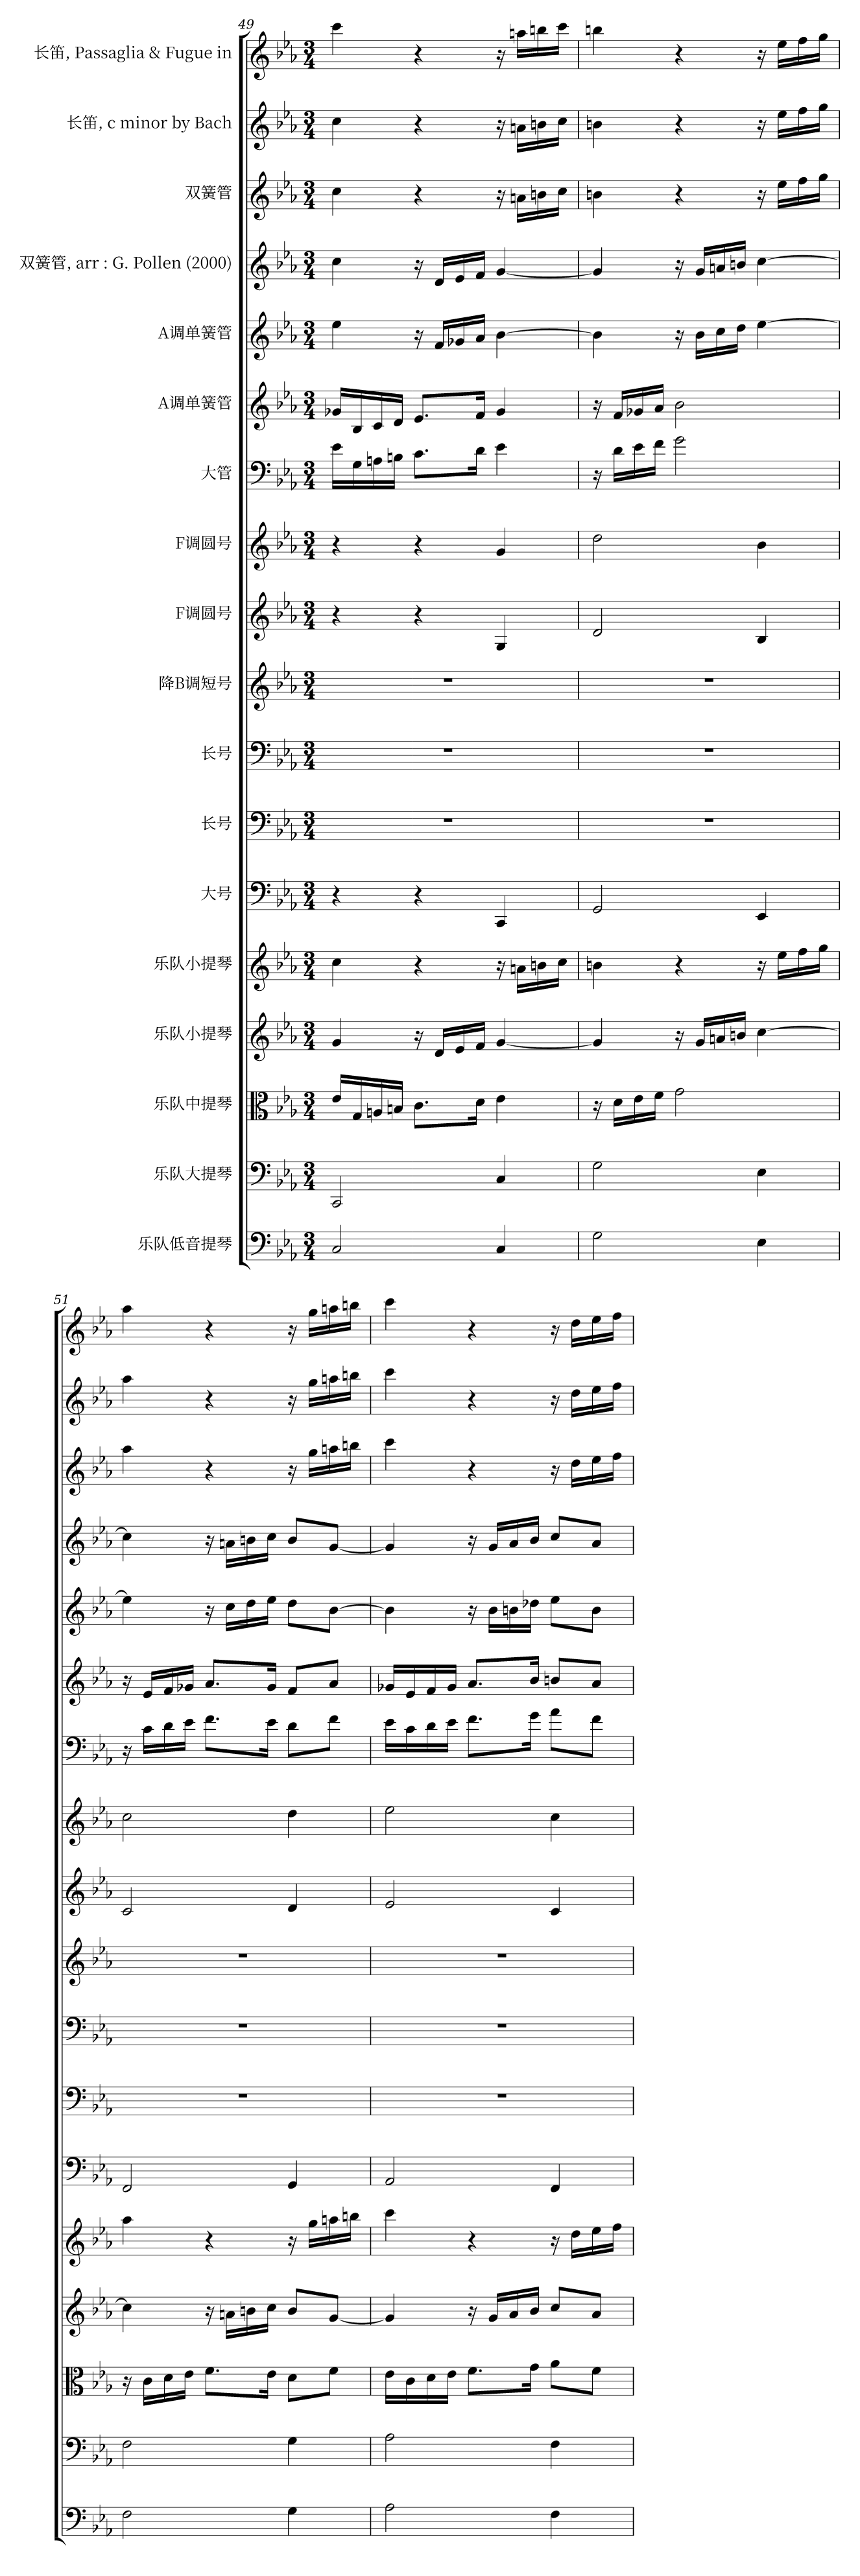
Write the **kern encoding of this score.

**kern	**kern	**kern	**kern	**kern	**kern	**kern	**kern	**kern	**kern	**kern	**kern	**kern	**kern	**kern	**kern	**kern	**kern
*part18	*part17	*part16	*part15	*part14	*part13	*part12	*part11	*part10	*part9	*part8	*part7	*part6	*part5	*part4	*part3	*part2	*part1
*staff18	*staff17	*staff16	*staff15	*staff14	*staff13	*staff12	*staff11	*staff10	*staff9	*staff8	*staff7	*staff6	*staff5	*staff4	*staff3	*staff2	*staff1
*I"乐队低音提琴	*I"乐队大提琴	*I"乐队中提琴	*I"乐队小提琴	*I"乐队小提琴	*I"大号	*I"长号	*I"长号	*I"降B调短号	*I"F调圆号	*I"F调圆号	*I"大管	*I"A调单簧管	*I"A调单簧管	*I"双簧管, arr :  G. Pollen (2000)	*I"双簧管	*I"长笛, c minor by Bach	*I"长笛, Passaglia &amp; Fugue in
!!LO:PB:g=z
*clefF4	*clefF4	*clefC3	*clefG2	*clefG2	*clefF4	*clefF4	*clefF4	*clefG2	*clefG2	*clefG2	*clefF4	*clefG2	*clefG2	*clefG2	*clefG2	*clefG2	*clefG2
*ITrd7c12	*	*	*	*	*	*	*	*ITrd1c2	*ITrd4c7	*ITrd4c7	*	*ITrd2c3	*ITrd2c3	*	*	*	*
*k[b-e-a-]	*k[b-e-a-]	*k[b-e-a-]	*k[b-e-a-]	*k[b-e-a-]	*k[b-e-a-]	*k[b-e-a-]	*k[b-e-a-]	*k[b-e-a-d-g-]	*k[b-e-a-d-]	*k[b-e-a-d-]	*k[b-e-a-]	*k[]	*k[]	*k[b-e-a-]	*k[b-e-a-]	*k[b-e-a-]	*k[b-e-a-]
*M3/4	*M3/4	*M3/4	*M3/4	*M3/4	*M3/4	*M3/4	*M3/4	*M3/4	*M3/4	*M3/4	*M3/4	*M3/4	*M3/4	*M3/4	*M3/4	*M3/4	*M3/4
=49	=49	=49	=49	=49	=49	=49	=49	=49	=49	=49	=49	=49	=49	=49	=49	=49	=49
2CC/	2CC/	16e-/LL	4g/	4cc\	4r	2.r	2.r	2.r	4r	4r	16e-\LL	16e-X/LL	4cc\	4cc\	4cc\	4cc\	4ccc\
.	.	16G/	.	.	.	.	.	.	.	.	16G\	16G/	.	.	.	.	.
.	.	16An/	.	.	.	.	.	.	.	.	16An\	16A/	.	.	.	.	.
.	.	16Bn/JJ	.	.	.	.	.	.	.	.	16Bn\JJ	16B/JJ	.	.	.	.	.
.	.	8.c\L	16r	4r	4r	.	.	.	4r	4r	8.c\L	8.c/L	16r	16r	4r	4r	4r
.	.	.	16d/LL	.	.	.	.	.	.	.	.	.	16d/LL	16d/LL	.	.	.
.	.	.	16e-/	.	.	.	.	.	.	.	.	.	16e-X/	16e-/	.	.	.
.	.	16d\Jk	16f/JJ	.	.	.	.	.	.	.	16d\Jk	16d/Jk	16f/JJ	16f/JJ	.	.	.
4CC/	4C/	4e-\	[4g/	16r	4CC/	.	.	.	4C/	4c/	4e-\	4e-/	[4g\	[4g/	16r	16r	16r
.	.	.	.	16an\LL	.	.	.	.	.	.	.	.	.	.	16an\LL	16an\LL	16aan\LL
.	.	.	.	16bn\	.	.	.	.	.	.	.	.	.	.	16bn\	16bn\	16bbn\
.	.	.	.	16cc\JJ	.	.	.	.	.	.	.	.	.	.	16cc\JJ	16cc\JJ	16ccc\JJ
=50	=50	=50	=50	=50	=50	=50	=50	=50	=50	=50	=50	=50	=50	=50	=50	=50	=50
2GG\	2G\	16r	4g/]	4bn\	2GG/	2.r	2.r	2.r	2G/	2g\	16r	16r	4g\]	4g/]	4bn\	4bn\	4bbn\
.	.	16d\LL	.	.	.	.	.	.	.	.	16d\LL	16d/LL	.	.	.	.	.
.	.	16e-\	.	.	.	.	.	.	.	.	16e-\	16e-X/	.	.	.	.	.
.	.	16f\JJ	.	.	.	.	.	.	.	.	16f\JJ	16f/JJ	.	.	.	.	.
.	.	2g\	16r	4r	.	.	.	.	.	.	2g\	2g\	16r	16r	4r	4r	4r
.	.	.	16g/LL	.	.	.	.	.	.	.	.	.	16g\LL	16g/LL	.	.	.
.	.	.	16an/	.	.	.	.	.	.	.	.	.	16a\	16an/	.	.	.
.	.	.	16bn/JJ	.	.	.	.	.	.	.	.	.	16b\JJ	16bn/JJ	.	.	.
4EE-\	4E-\	.	[4cc\	16r	4EE-/	.	.	.	4E-/	4e-\	.	.	[4cc\	[4cc\	16r	16r	16r
.	.	.	.	16ee-\LL	.	.	.	.	.	.	.	.	.	.	16ee-\LL	16ee-\LL	16ee-\LL
.	.	.	.	16ff\	.	.	.	.	.	.	.	.	.	.	16ff\	16ff\	16ff\
.	.	.	.	16gg\JJ	.	.	.	.	.	.	.	.	.	.	16gg\JJ	16gg\JJ	16gg\JJ
!!LO:PB:g=z
=51	=51	=51	=51	=51	=51	=51	=51	=51	=51	=51	=51	=51	=51	=51	=51	=51	=51
2FF\	2F\	16r	4cc\]	4aa-\	2FF/	2.r	2.r	2.r	2F/	2f\	16r	16r	4cc\]	4cc\]	4aa-\	4aa-\	4aa-\
.	.	16c\LL	.	.	.	.	.	.	.	.	16c\LL	16c/LL	.	.	.	.	.
.	.	16d\	.	.	.	.	.	.	.	.	16d\	16d/	.	.	.	.	.
.	.	16e-\JJ	.	.	.	.	.	.	.	.	16e-\JJ	16e-X/JJ	.	.	.	.	.
.	.	8.f\L	16r	4r	.	.	.	.	.	.	8.f\L	8.f/L	16r	16r	4r	4r	4r
.	.	.	16an\LL	.	.	.	.	.	.	.	.	.	16a\LL	16an\LL	.	.	.
.	.	.	16bn\	.	.	.	.	.	.	.	.	.	16b\	16bn\	.	.	.
.	.	16e-\Jk	16cc\JJ	.	.	.	.	.	.	.	16e-\Jk	16e-/Jk	16cc\JJ	16cc\JJ	.	.	.
4GG\	4G\	8d\L	8b/L	16r	4GG/	.	.	.	4G/	4g\	8d\L	8d/L	8b\L	8b/L	16r	16r	16r
.	.	.	.	16gg\LL	.	.	.	.	.	.	.	.	.	.	16gg\LL	16gg\LL	16gg\LL
.	.	8f\J	[8g/J	16aan\	.	.	.	.	.	.	8f\J	8f/J	[8g\J	[8g/J	16aan\	16aan\	16aan\
.	.	.	.	16bbn\JJ	.	.	.	.	.	.	.	.	.	.	16bbn\JJ	16bbn\JJ	16bbn\JJ
=52	=52	=52	=52	=52	=52	=52	=52	=52	=52	=52	=52	=52	=52	=52	=52	=52	=52
2AA-\	2A-\	16e-\LL	4g/]	4ccc\	2AA-/	2.r	2.r	2.r	2A-/	2a-\	16e-\LL	16e-X/LL	4g\]	4g/]	4ccc\	4ccc\	4ccc\
.	.	16c\	.	.	.	.	.	.	.	.	16c\	16c/	.	.	.	.	.
.	.	16d\	.	.	.	.	.	.	.	.	16d\	16d/	.	.	.	.	.
.	.	16e-\JJ	.	.	.	.	.	.	.	.	16e-\JJ	16e-/JJ	.	.	.	.	.
.	.	8.f\L	16r	4r	.	.	.	.	.	.	8.f\L	8.f/L	16r	16r	4r	4r	4r
.	.	.	16g/LL	.	.	.	.	.	.	.	.	.	16g\LL	16g/LL	.	.	.
.	.	.	16a-/	.	.	.	.	.	.	.	.	.	16g#X\	16a-/	.	.	.
.	.	16g\Jk	16b-/JJ	.	.	.	.	.	.	.	16g\Jk	16g/Jk	16b-X\JJ	16b-/JJ	.	.	.
4FF\	4F\	8a-\L	8cc/L	16r	4FF/	.	.	.	4F/	4f\	8a-\L	8g#X/L	8cc\L	8cc/L	16r	16r	16r
.	.	.	.	16dd\LL	.	.	.	.	.	.	.	.	.	.	16dd\LL	16dd\LL	16dd\LL
.	.	8f\J	8a-/J	16ee-\	.	.	.	.	.	.	8f\J	8f/J	8g#\J	8a-/J	16ee-\	16ee-\	16ee-\
.	.	.	.	16ff\JJ	.	.	.	.	.	.	.	.	.	.	16ff\JJ	16ff\JJ	16ff\JJ
=	=	=	=	=	=	=	=	=	=	=	=	=	=	=	=	=	=
*-	*-	*-	*-	*-	*-	*-	*-	*-	*-	*-	*-	*-	*-	*-	*-	*-	*-
